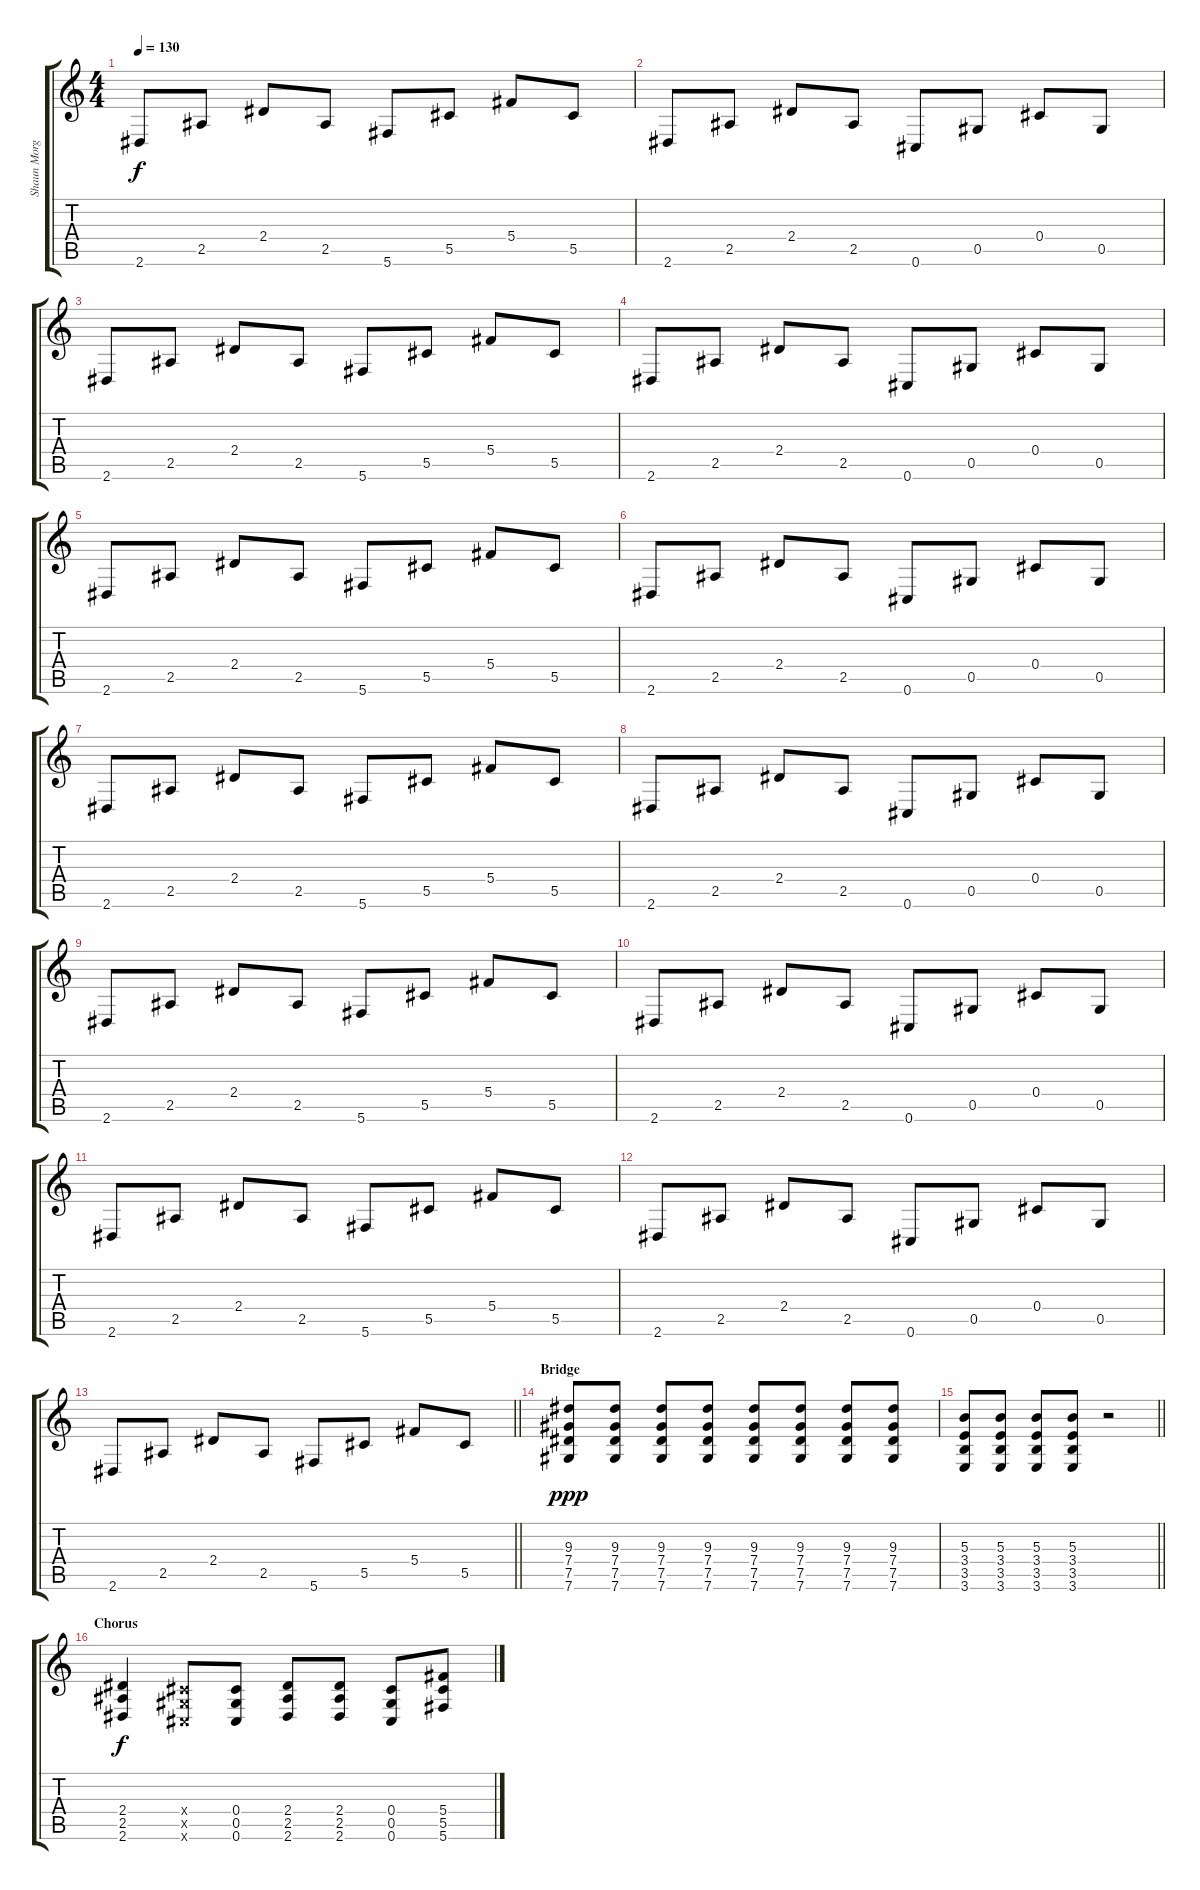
\track ("Shaun Morgan" "Shaun Morg") {instrument overdrivenguitar}
\staff {score tabs}
\tuning (Eb4 Bb3 Gb3 Db3 Ab2 Db2) {hide}
\ts (4 4)
\tempo 130
\clef g2
\ks c
2.6.8{dy f} 2.5.8 2.4.8 2.5.8 5.6.8 5.5.8 5.4.8 5.5.8 |
2.6.8{instrument electricguitarclean} 2.5.8 2.4.8 2.5.8 0.6.8 0.5.8 0.4.8 0.5.8 |
2.6.8 2.5.8 2.4.8 2.5.8 5.6.8 5.5.8 5.4.8 5.5.8 |
2.6.8{instrument electricguitarclean} 2.5.8 2.4.8 2.5.8 0.6.8 0.5.8 0.4.8 0.5.8 |
2.6.8 2.5.8 2.4.8 2.5.8 5.6.8 5.5.8 5.4.8 5.5.8 |
2.6.8{instrument electricguitarclean} 2.5.8 2.4.8 2.5.8 0.6.8 0.5.8 0.4.8 0.5.8 |
2.6.8 2.5.8 2.4.8 2.5.8 5.6.8 5.5.8 5.4.8 5.5.8 |
2.6.8{instrument electricguitarclean} 2.5.8 2.4.8 2.5.8 0.6.8 0.5.8 0.4.8 0.5.8 |
2.6.8 2.5.8 2.4.8 2.5.8 5.6.8 5.5.8 5.4.8 5.5.8 |
2.6.8{instrument electricguitarclean} 2.5.8 2.4.8 2.5.8 0.6.8 0.5.8 0.4.8 0.5.8 |
2.6.8 2.5.8 2.4.8 2.5.8 5.6.8 5.5.8 5.4.8 5.5.8 |
2.6.8{instrument electricguitarclean} 2.5.8 2.4.8 2.5.8 0.6.8 0.5.8 0.4.8 0.5.8 |
\barLineRight lightlight
2.6.8 2.5.8 2.4.8 2.5.8 5.6.8 5.5.8 5.4.8 5.5.8 |
\section ("" "Bridge")
(9.3 7.4 7.5 7.6).8{dy ppp instrument overdrivenguitar} (9.3 7.4 7.5 7.6).8 (9.3 7.4 7.5 7.6).8 (9.3 7.4 7.5 7.6).8 (9.3 7.4 7.5 7.6).8 (9.3 7.4 7.5 7.6).8 (9.3 7.4 7.5 7.6).8 (9.3 7.4 7.5 7.6).8 |
\barLineRight lightlight
(5.3 3.4 3.5 3.6).8 (5.3 3.4 3.5 3.6).8 (5.3 3.4 3.5 3.6).8 (5.3 3.4 3.5 3.6).8 r.2 |
\section ("" "Chorus")
(2.4 2.5 2.6).4{dy f} (0.4{x} 0.5{x} 0.6{x}).8 (0.4 0.5 0.6).8 (2.4 2.5 2.6).8 (2.4 2.5 2.6).8 (0.4 0.5 0.6).8 (5.4 5.5 5.6).8
